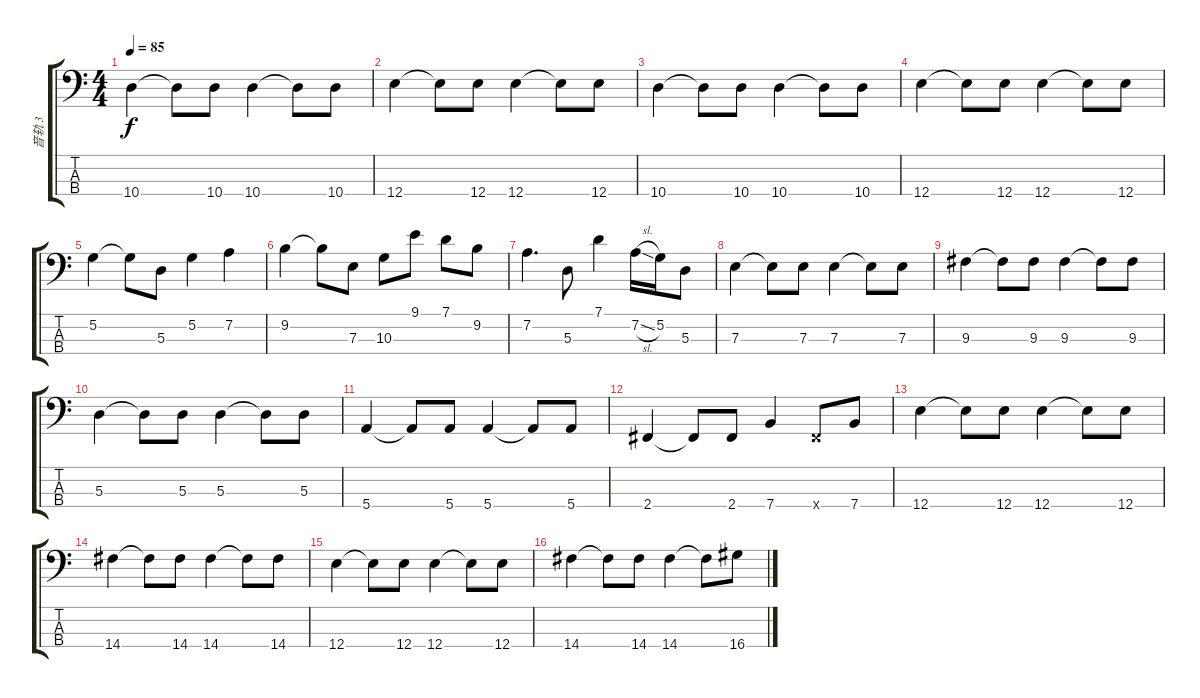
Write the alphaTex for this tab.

\track ("音轨 3" "音轨 3") {instrument electricbassfinger}
\staff {score tabs}
\tuning (G2 D2 A1 E1) {hide}
\ts (4 4)
\tempo 85
\clef f4
\ks c
10.4.4{dy f} 10.4{t}.8 10.4.8 10.4.4 10.4{t}.8 10.4.8 |
12.4.4 12.4{t}.8 12.4.8 12.4.4 12.4{t}.8 12.4.8 |
10.4.4 10.4{t}.8 10.4.8 10.4.4 10.4{t}.8 10.4.8 |
12.4.4 12.4{t}.8 12.4.8 12.4.4 12.4{t}.8 12.4.8 |
5.2.4{volume 16} 5.2{t}.8 5.3.8 5.2.4 7.2.4 |
9.2.4 9.2{t}.8 7.3.8 10.3.8 9.1.8 7.1.8 9.2.8 |
7.2.4{d} 5.3.8 7.1.4 7.2{sl}.16 5.2.16 5.3.8 |
7.3.4 7.3{t}.8 7.3.8 7.3.4 7.3{t}.8 7.3.8 |
9.3.4{volume 16 instrument slapbass1} 9.3{t}.8 9.3.8 9.3.4 9.3{t}.8 9.3.8 |
5.3.4 5.3{t}.8 5.3.8 5.3.4 5.3{t}.8 5.3.8 |
5.4.4 5.4{t}.8 5.4.8 5.4.4 5.4{t}.8 5.4.8 |
2.4.4 2.4{t}.8 2.4.8 7.4.4 2.4{x}.8 7.4.8 |
12.4.4 12.4{t}.8 12.4.8 12.4.4 12.4{t}.8 12.4.8 |
14.4.4 14.4{t}.8 14.4.8 14.4.4 14.4{t}.8 14.4.8 |
12.4.4 12.4{t}.8 12.4.8 12.4.4 12.4{t}.8 12.4.8 |
14.4.4 14.4{t}.8 14.4.8 14.4.4 14.4{t}.8 16.4.8
